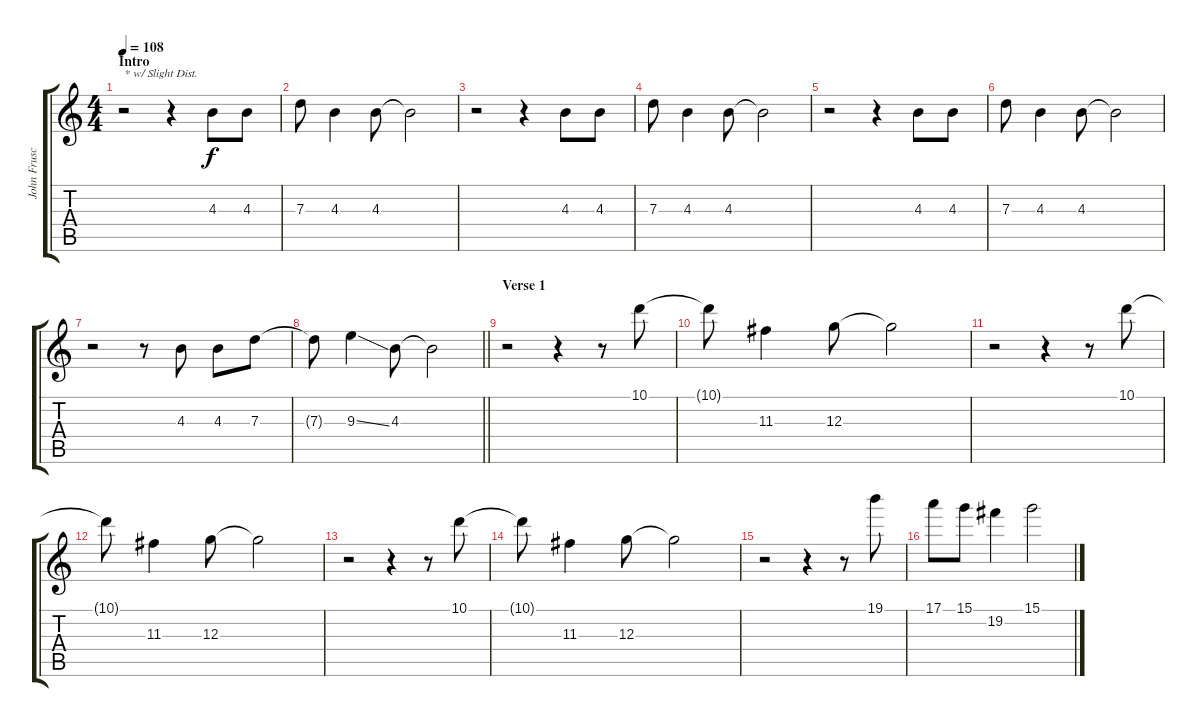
\track ("John Frusciante | Gtr. 3" "John Frusc") {instrument electricguitarclean}
\staff {score tabs}
\tuning (E4 B3 G3 D3 A2 E2) {hide}
\ts (4 4)
\section ("" "Intro")
\tempo 108
\clef g2
\ks c
r.2{txt "* w/ Slight Dist." dy f instrument electricguitarclean} r.4 4.3.8 4.3.8 |
7.3.8 4.3.4 4.3.8 4.3{t}.2 |
r.2 r.4 4.3.8 4.3.8 |
7.3.8 4.3.4 4.3.8 4.3{t}.2 |
r.2 r.4 4.3.8 4.3.8 |
7.3.8 4.3.4 4.3.8 4.3{t}.2 |
r.2 r.8 4.3.8 4.3.8 7.3.8 |
\barLineRight lightlight
7.3{t}.8 9.3{ss}.4 4.3.8 4.3{t}.2 |
\section ("" "Verse 1")
r.2 r.4 r.8 10.1.8 |
10.1{t}.8 11.3.4 12.3.8 12.3{t}.2 |
r.2 r.4 r.8 10.1.8 |
10.1{t}.8 11.3.4 12.3.8 12.3{t}.2 |
r.2 r.4 r.8 10.1.8 |
10.1{t}.8 11.3.4 12.3.8 12.3{t}.2 |
r.2 r.4 r.8 19.1.8 |
17.1.8 15.1.8 19.2.4 15.1.2
